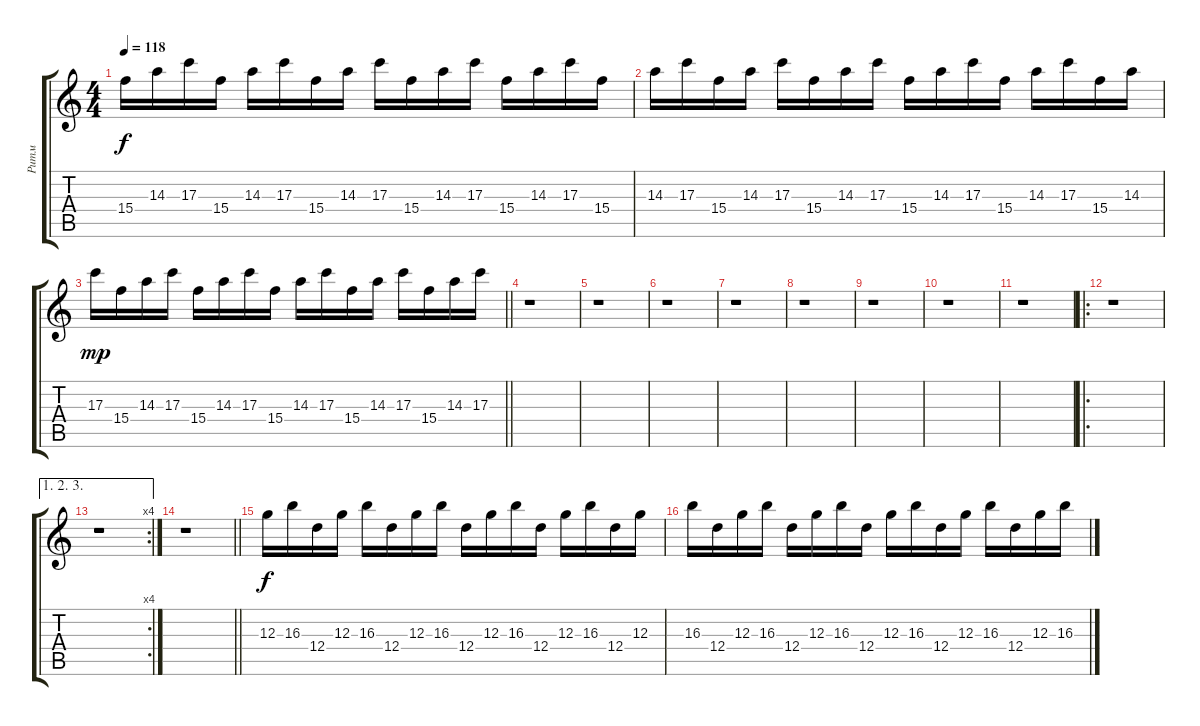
\track ("Ритм" "Ритм") {instrument distortionguitar}
\staff {score tabs}
\tuning (E4 B3 G3 D3 A2 E2) {hide}
\ts (4 4)
\tempo 118
\clef g2
\ks c
15.4.16{dy f} 14.3.16 17.3.16 15.4.16 14.3.16 17.3.16 15.4.16 14.3.16 17.3.16 15.4.16 14.3.16 17.3.16 15.4.16 14.3.16 17.3.16 15.4.16 |
14.3.16 17.3.16 15.4.16 14.3.16 17.3.16 15.4.16 14.3.16 17.3.16 15.4.16 14.3.16 17.3.16 15.4.16 14.3.16 17.3.16 15.4.16 14.3.16 |
\barLineRight lightlight
17.3.16{dy mp} 15.4.16 14.3.16 17.3.16 15.4.16 14.3.16 17.3.16 15.4.16 14.3.16 17.3.16 15.4.16 14.3.16 17.3.16 15.4.16 14.3.16 17.3.16 |
r.1 |
r.1 |
r.1 |
r.1 |
r.1 |
r.1 |
r.1 |
r.1 |
\ro
r.1 |
\ae (1 2 3)
\rc 4
r.1 |
\barLineRight lightlight
r.1 |
12.3.16{dy f volume 5 instrument distortionguitar} 16.3.16 12.4.16 12.3.16 16.3.16 12.4.16 12.3.16 16.3.16 12.4.16 12.3.16 16.3.16 12.4.16 12.3.16 16.3.16 12.4.16 12.3.16 |
16.3.16 12.4.16 12.3.16 16.3.16 12.4.16 12.3.16 16.3.16 12.4.16 12.3.16 16.3.16 12.4.16 12.3.16 16.3.16 12.4.16 12.3.16 16.3.16
